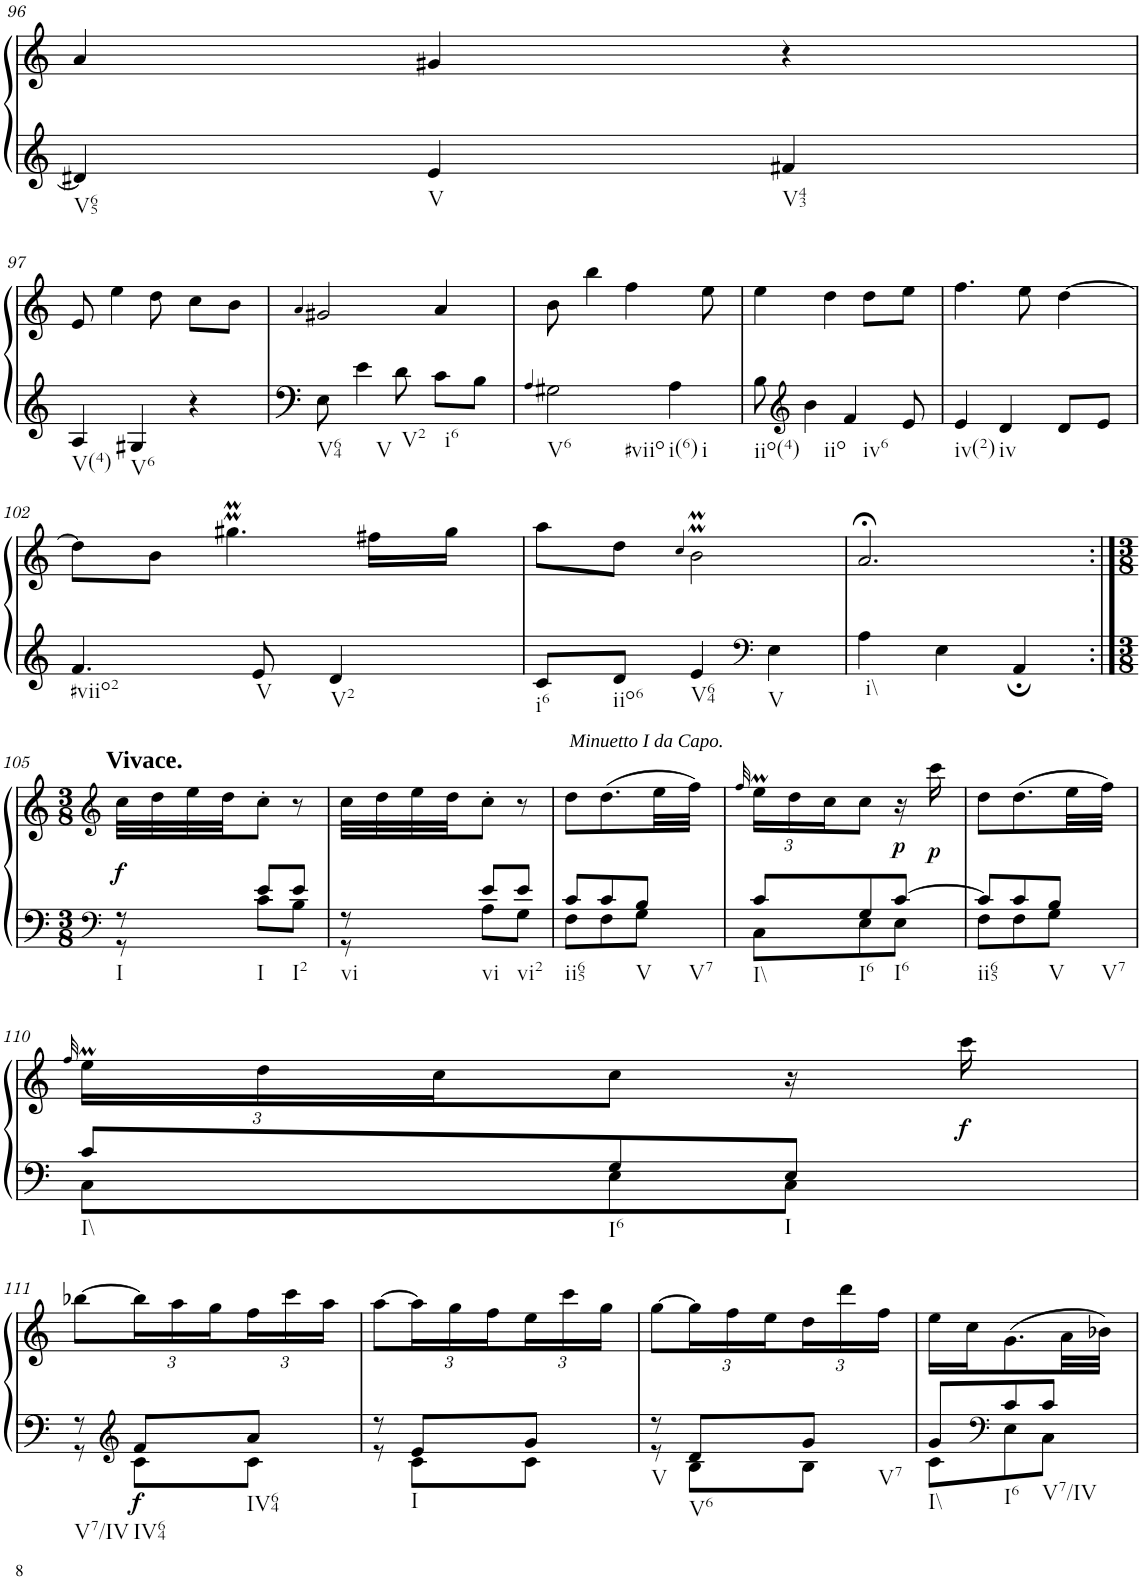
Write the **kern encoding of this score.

**kern	**kern	**dynam
*part1	*part1	*part1
*staff2	*staff1	*staff1/2
*I"unbenannt	*	*
!!LO:PB:g=z
*clefG2	*clefG2	*
*k[]	*k[]	*
*M3/4	*M3/4	*
=96	=96	=96
!LO:TX:b:t=V65	!	!
4d#X/]	4a/	.
!LO:TX:b:t=V	!	!
4e/	4g#X/	.
!LO:TX:b:t=V43	!	!
4f#X/	4r	.
!!LO:LB:g=z
=97	=97	=97
!LO:TX:b:t=V(4)	!	!
4A/	8e/	.
.	4ee\	.
!LO:TX:b:t=V6	!	!
4G#X/	.	.
.	8dd\	.
4r	8cc\L	.
.	8b\J	.
=98	=98	=98
.	4qa/	.
!LO:TX:b:t=V64	!	!
8E\	2g#X/	.
!LO:TX:b:t=V	!	!
4e\	.	.
!LO:TX:b:t=V2	!	!
8d\	.	.
!LO:TX:b:t=i6	!	!
8c\L	4a/	.
8B\J	.	.
=99	=99	=99
4qA/	.	.
!LO:TX:b:t=V6	!	!
!LO:TX:b:t=#viio	!	!
2G#X\	8b\	.
.	4bb\	.
.	4ff\	.
!LO:TX:b:t=i(6)	!	!
!LO:TX:b:t=i	!	!
4A\	.	.
.	8ee\	.
=100	=100	=100
!LO:TX:b:t=iio(4)	!	!
8B\	4ee\	.
*clefG2	*	*
!LO:TX:b:t=iio	!	!
4b\	.	.
.	4dd\	.
!LO:TX:b:t=iv6	!	!
4f/	.	.
.	8dd\L	.
8e/	8ee\J	.
=101	=101	=101
!LO:TX:b:t=iv(2)	!	!
4e/	4.ff\	.
!LO:TX:b:t=iv	!	!
4d/	.	.
.	8ee\	.
8d/L	[4dd\	.
8e/J	.	.
!!LO:LB:g=z
=102	=102	=102
!LO:TX:b:t=#viio2	!	!
4.f/	8dd\L]	.
.	8b\J	.
.	4.gg#Xmm\	.
!LO:TX:b:t=V	!	!
8e/	.	.
!LO:TX:b:t=V2	!	!
4d/	.	.
.	16ff#X\LL	.
.	16gg#\JJ	.
=103	=103	=103
!LO:TX:b:i:t=Minuetto I da Capo.	!	!
!LO:TX:b:t=i6	!	!
8c/L	8aa\L	.
!LO:TX:b:t=iio6	!	!
8d/J	8dd\J	.
.	4qcc/	.
!LO:TX:b:t=V64	!	!
4e/	2bmm\	.
*clefF4	*	*
!LO:TX:b:t=V	!	!
4E\	.	.
=104	=104	=104
!LO:TX:b:t=i\\	!	!
4A\	2.a;</	.
4E\	.	.
4AA;/	.	.
!!LO:LB:g=z
=105:|!	=105:|!	=105:|!
*clefF4	*clefG2	*
*M3/8	*M3/8	*
*^	*	*
!	!	!LO:TX:a:B:t=Vivace.	!
!LO:TX:b:t=I	!	!	!
!	!	!	!LO:DY:b
8r	8r	32cc\LLL	f
.	.	32dd\	.
.	.	32ee\	.
.	.	32dd\JJ	.
!LO:TX:b:t=I	!	!	!
8e/L	8c\L	8cc'\J	.
!LO:TX:b:t=I2	!	!	!
8e/J	8B\J	8r	.
=106	=106	=106	=106
!LO:TX:b:t=vi	!	!	!
8r	8r	32cc\LLL	.
.	.	32dd\	.
.	.	32ee\	.
.	.	32dd\JJ	.
!LO:TX:b:t=vi	!	!	!
8e/L	8A\L	8cc'\J	.
!LO:TX:b:t=vi2	!	!	!
8e/J	8G\J	8r	.
=107	=107	=107	=107
!LO:TX:b:t=ii65	!	!	!
8c/L	8F\L	8dd\L	.
8c/	8F\	(8.dd\	.
!LO:TX:b:t=V	!	!	!
!LO:TX:b:t=V7	!	!	!
8B/J	8G\J	.	.
.	.	32ee\LL	.
.	.	32ff\JJJ)	.
=108	=108	=108	=108
.	.	32qff/	.
*	*	*Xbrackettup	*
!LO:TX:b:t=I\\	!	!	!
8c/L	8C\L	24eem\LL	.
.	.	24dd\	.
.	.	24cc\J	.
!LO:TX:b:t=I6	!	!	!
8G/	8E\	8cc\J	.
!LO:TX:b:t=I6	!	!	!
!	!	!	!LO:DY:b
[8c/J	8E\J	16r	p
!	!	!	!LO:DY:b
.	.	16ccc\	p
=109	=109	=109	=109
!LO:TX:b:t=ii65	!	!	!
8c/L]	8F\L	8dd\L	.
8c/	8F\	(8.dd\	.
!LO:TX:b:t=V	!	!	!
!LO:TX:b:t=V7	!	!	!
8B/J	8G\J	.	.
.	.	32ee\LL	.
.	.	32ff\JJJ)	.
!!LO:LB:g=z
=110	=110	=110	=110
.	.	32qff/	.
!LO:TX:b:t=I\\	!	!	!
8c/L	8C\L	24eem\LL	.
.	.	24dd\	.
.	.	24cc\J	.
!LO:TX:b:t=I6	!	!	!
8G/	8E\	8cc\J	.
!LO:TX:b:t=I	!	!	!
8E/J	8C\J	16r	.
!	!	!	!LO:DY:b
.	.	16ccc\	f
!!LO:LB:g=z
=111	=111	=111	=111
!LO:TX:b:t=V7/IV	!	!	!
8r	8r	[8bb-X\L	.
*clefG2	*	*	*
!LO:TX:b:t=IV64	!	!	!
!	!	!	!LO:DY:b=2
8f/L	8c\L	24bb-\L]	f
.	.	24aa\	.
.	.	24gg\	.
!LO:TX:b:t=IV64	!	!	!
8a/J	8c\J	24ff\	.
.	.	24ccc\	.
.	.	24aa\JJ	.
=112	=112	=112	=112
8r	8r	[8aa\L	.
!LO:TX:b:t=I	!	!	!
8e/L	8c\L	24aa\L]	.
.	.	24gg\	.
.	.	24ff\	.
8g/J	8c\J	24ee\	.
.	.	24ccc\	.
.	.	24gg\JJ	.
=113	=113	=113	=113
!LO:TX:b:t=V	!	!	!
8r	8r	[8gg\L	.
!LO:TX:b:t=V6	!	!	!
8d/L	8B\L	24gg\L]	.
.	.	24ff\	.
.	.	24ee\	.
!LO:TX:b:t=V7	!	!	!
8g/J	8B\J	24dd\	.
.	.	24ddd\	.
.	.	24ff\JJ	.
=114	=114	=114	=114
!LO:TX:b:t=I\\	!	!	!
8g/L	8c\L	16ee\LL	.
.	.	16cc\J	.
*clefF4	*	*	*
!LO:TX:b:t=I6	!	!	!
8c/	8E\	(8.g\	.
!LO:TX:b:t=V7/IV	!	!	!
8c/J	8C\J	.	.
.	.	32a\LL	.
.	.	32b-X\JJJ)	.
*v	*v	*	*
=	=	=
*-	*-	*-
